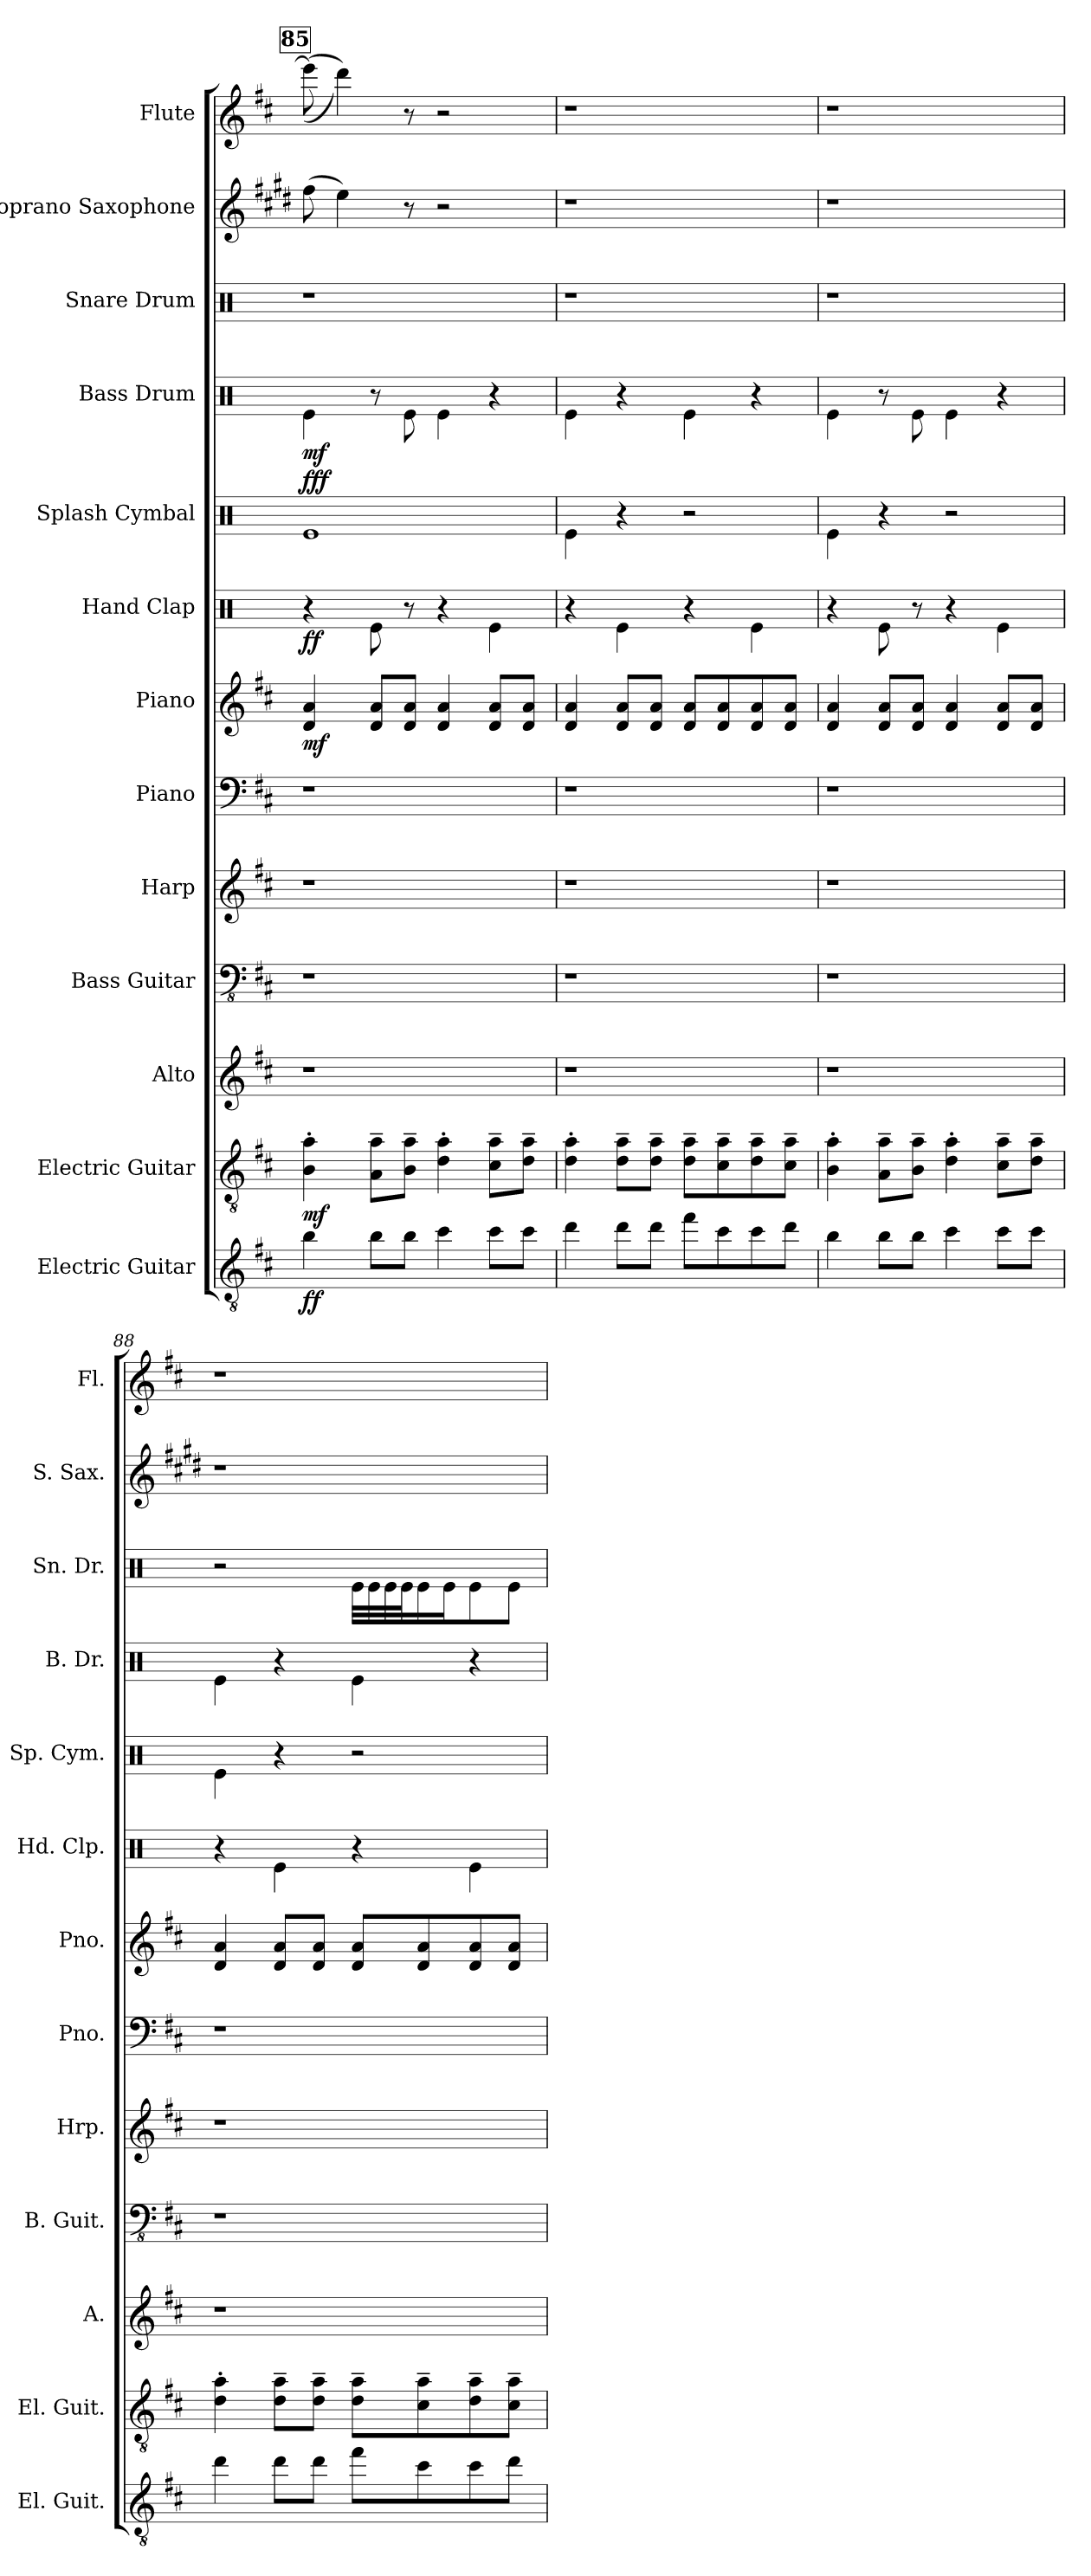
**kern	**dynam	**kern	**dynam	**kern	**kern	**kern	**kern	**kern	**dynam	**kern	**dynam	**kern	**dynam	**kern	**dynam	**kern	**kern	**kern
*part13	*part13	*part12	*part12	*part11	*part10	*part9	*part8	*part7	*part7	*part6	*part6	*part5	*part5	*part4	*part4	*part3	*part2	*part1
*staff13	*staff13	*staff12	*staff12	*staff11	*staff10	*staff9	*staff8	*staff7	*staff7	*staff6	*staff6	*staff5	*staff5	*staff4	*staff4	*staff3	*staff2	*staff1
*I"Electric Guitar	*	*I"Electric Guitar	*	*I"Alto	*I"Bass Guitar	*I"Harp	*I"Piano	*I"Piano	*	*I"Hand Clap	*	*I"Splash Cymbal	*	*I"Bass Drum	*	*I"Snare Drum	*I"Soprano Saxophone	*I"Flute
*I'El. Guit.	*	*I'El. Guit.	*	*I'A.	*I'B. Guit.	*I'Hrp.	*I'Pno.	*I'Pno.	*	*I'Hd. Clp.	*	*I'Sp. Cym.	*	*I'B. Dr.	*	*I'Sn. Dr.	*I'S. Sax.	*I'Fl.
*clefGv2	*	*clefGv2	*	*clefG2	*clefFv4	*clefG2	*clefF4	*clefG2	*	*clefX	*	*clefX	*	*clefX	*	*clefX	*clefG2	*clefG2
*	*	*	*	*	*	*	*	*	*	*	*	*	*	*	*	*	*ITrd1c2	*
*k[f#c#]	*	*k[f#c#]	*	*k[f#c#]	*k[f#c#]	*k[f#c#]	*k[f#c#]	*k[f#c#]	*	*k[]	*	*k[]	*	*k[]	*	*k[]	*k[f#c#]	*k[f#c#]
!!LO:REH:place=s1:a:B:fs=14:t=85
=85	=85	=85	=85	=85	=85	=85	=85	=85	=85	=85	=85	=85	=85	=85	=85	=85	=85	=85
!	!LO:DY:b	!	!LO:DY:b	!	!	!	!	!	!LO:DY:b	!	!LO:DY:b	!	!LO:DY:a	!	!LO:DY:b	!	!	!
4b\	ff	4B\' 4a\'	mf	1r	1r	1r	1r	4d/ 4a/	mf	4r	ff	1Re	fff	4Re\	mf	1r	(8ee\	((8eee\]
.	.	.	.	.	.	.	.	.	.	.	.	.	.	.	.	.	4dd\)	4ddd\))
8b\L	.	8A\~ 8a\~L	.	.	.	.	.	8d/ 8a/L	.	8Re\	.	.	.	8r	.	.	.	.
8b\J	.	8B\~ 8a\~J	.	.	.	.	.	8d/ 8a/J	.	8r	.	.	.	8Re\	.	.	8r	8r
4cc#\	.	4d\' 4a\'	.	.	.	.	.	4d/ 4a/	.	4r	.	.	.	4Re\	.	.	2r	2r
8cc#\L	.	8c#\~ 8a\~L	.	.	.	.	.	8d/ 8a/L	.	4Re\	.	.	.	4r	.	.	.	.
8cc#\J	.	8d\~ 8a\~J	.	.	.	.	.	8d/ 8a/J	.	.	.	.	.	.	.	.	.	.
=86	=86	=86	=86	=86	=86	=86	=86	=86	=86	=86	=86	=86	=86	=86	=86	=86	=86	=86
4dd\	.	4d\' 4a\'	.	1r	1r	1r	1r	4d/ 4a/	.	4r	.	4Re\	.	4Re\	.	1r	1r	1r
8dd\L	.	8d\~ 8a\~L	.	.	.	.	.	8d/ 8a/L	.	4Re\	.	4r	.	4r	.	.	.	.
8dd\J	.	8d\~ 8a\~J	.	.	.	.	.	8d/ 8a/J	.	.	.	.	.	.	.	.	.	.
8ff#\L	.	8d\~ 8a\~L	.	.	.	.	.	8d/ 8a/L	.	4r	.	2r	.	4Re\	.	.	.	.
8cc#\	.	8c#\~ 8a\~	.	.	.	.	.	8d/ 8a/	.	.	.	.	.	.	.	.	.	.
8cc#\	.	8d\~ 8a\~	.	.	.	.	.	8d/ 8a/	.	4Re\	.	.	.	4r	.	.	.	.
8dd\J	.	8c#\~ 8a\~J	.	.	.	.	.	8d/ 8a/J	.	.	.	.	.	.	.	.	.	.
!!LO:PB:g=z
=87	=87	=87	=87	=87	=87	=87	=87	=87	=87	=87	=87	=87	=87	=87	=87	=87	=87	=87
4b\	.	4B\' 4a\'	.	1r	1r	1r	1r	4d/ 4a/	.	4r	.	4Re\	.	4Re\	.	1r	1r	1r
8b\L	.	8A\~ 8a\~L	.	.	.	.	.	8d/ 8a/L	.	8Re\	.	4r	.	8r	.	.	.	.
8b\J	.	8B\~ 8a\~J	.	.	.	.	.	8d/ 8a/J	.	8r	.	.	.	8Re\	.	.	.	.
4cc#\	.	4d\' 4a\'	.	.	.	.	.	4d/ 4a/	.	4r	.	2r	.	4Re\	.	.	.	.
8cc#\L	.	8c#\~ 8a\~L	.	.	.	.	.	8d/ 8a/L	.	4Re\	.	.	.	4r	.	.	.	.
8cc#\J	.	8d\~ 8a\~J	.	.	.	.	.	8d/ 8a/J	.	.	.	.	.	.	.	.	.	.
=88	=88	=88	=88	=88	=88	=88	=88	=88	=88	=88	=88	=88	=88	=88	=88	=88	=88	=88
4dd\	.	4d\' 4a\'	.	1r	1r	1r	1r	4d/ 4a/	.	4r	.	4Re\	.	4Re\	.	2r	1r	1r
8dd\L	.	8d\~ 8a\~L	.	.	.	.	.	8d/ 8a/L	.	4Re\	.	4r	.	4r	.	.	.	.
8dd\J	.	8d\~ 8a\~J	.	.	.	.	.	8d/ 8a/J	.	.	.	.	.	.	.	.	.	.
8ff#\L	.	8d\~ 8a\~L	.	.	.	.	.	8d/ 8a/L	.	4r	.	2r	.	4Re\	.	32Re\LLL	.	.
.	.	.	.	.	.	.	.	.	.	.	.	.	.	.	.	32Re\	.	.
.	.	.	.	.	.	.	.	.	.	.	.	.	.	.	.	32Re\	.	.
.	.	.	.	.	.	.	.	.	.	.	.	.	.	.	.	32Re\J	.	.
8cc#\	.	8c#\~ 8a\~	.	.	.	.	.	8d/ 8a/	.	.	.	.	.	.	.	16Re\	.	.
.	.	.	.	.	.	.	.	.	.	.	.	.	.	.	.	16Re\J	.	.
8cc#\	.	8d\~ 8a\~	.	.	.	.	.	8d/ 8a/	.	4Re\	.	.	.	4r	.	8Re\	.	.
8dd\J	.	8c#\~ 8a\~J	.	.	.	.	.	8d/ 8a/J	.	.	.	.	.	.	.	8Re\J	.	.
=	=	=	=	=	=	=	=	=	=	=	=	=	=	=	=	=	=	=
*-	*-	*-	*-	*-	*-	*-	*-	*-	*-	*-	*-	*-	*-	*-	*-	*-	*-	*-
